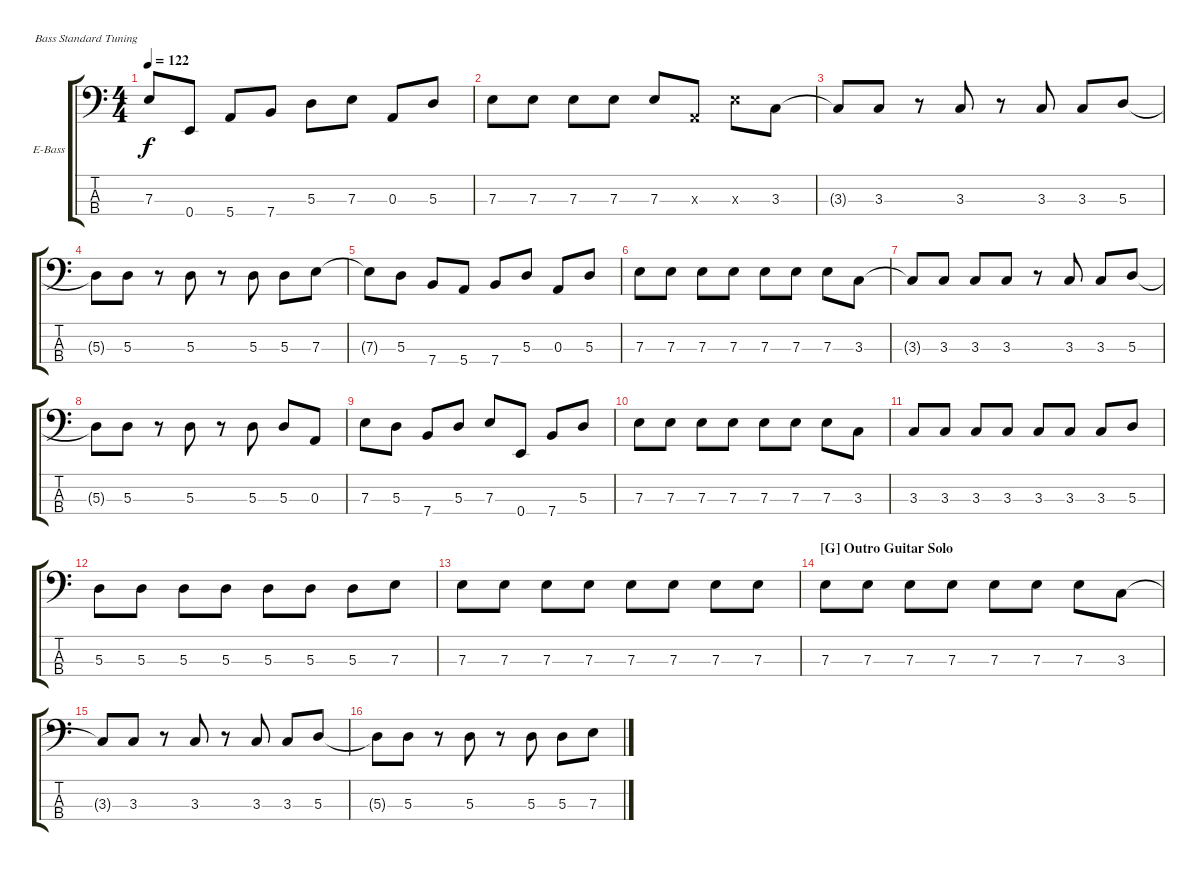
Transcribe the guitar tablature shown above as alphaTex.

\bracketExtendMode groupsimilarinstruments
\firstSystemTrackNameOrientation horizontal
\otherSystemsTrackNameOrientation horizontal
\track ("Gerry McAvoy" "E-Bass") {instrument electricbasspick}
\staff {score tabs}
\tuning (G2 D2 A1 E1)
\ts (4 4)
\tempo 122
\clef f4
\ks c
7.3{t}.8{dy f} 0.4.8 5.4.8 7.4.8 5.3.8 7.3.8 0.3.8 5.3.8 |
7.3.8 7.3.8 7.3.8 7.3.8 7.3.8 0.3{x}.8 7.3{x}.8 3.3.8 |
3.3{t}.8 3.3.8 r.8 3.3.8 r.8 3.3.8 3.3.8 5.3.8 |
5.3{t}.8 5.3.8 r.8 5.3.8 r.8 5.3.8 5.3.8 7.3.8 |
7.3{t}.8 5.3.8 7.4.8 5.4.8 7.4.8 5.3.8 0.3.8 5.3.8 |
7.3.8 7.3.8 7.3.8 7.3.8 7.3.8 7.3.8 7.3.8 3.3.8 |
3.3{t}.8 3.3.8 3.3.8 3.3.8 r.8 3.3.8 3.3.8 5.3.8 |
5.3{t}.8 5.3.8 r.8 5.3.8 r.8 5.3.8 5.3.8 0.3.8 |
7.3.8 5.3.8 7.4.8 5.3.8 7.3.8 0.4.8 7.4.8 5.3.8 |
7.3.8 7.3.8 7.3.8 7.3.8 7.3.8 7.3.8 7.3.8 3.3.8 |
3.3.8 3.3.8 3.3.8 3.3.8 3.3.8 3.3.8 3.3.8 5.3.8 |
5.3.8 5.3.8 5.3.8 5.3.8 5.3.8 5.3.8 5.3.8 7.3.8 |
7.3.8 7.3.8 7.3.8 7.3.8 7.3.8 7.3.8 7.3.8 7.3.8 |
\section ("G" "Outro Guitar Solo")
7.3.8 7.3.8 7.3.8 7.3.8 7.3.8 7.3.8 7.3.8 3.3.8 |
3.3{t}.8 3.3.8 r.8 3.3.8 r.8 3.3.8 3.3.8 5.3.8 |
5.3{t}.8 5.3.8 r.8 5.3.8 r.8 5.3.8 5.3.8 7.3.8
